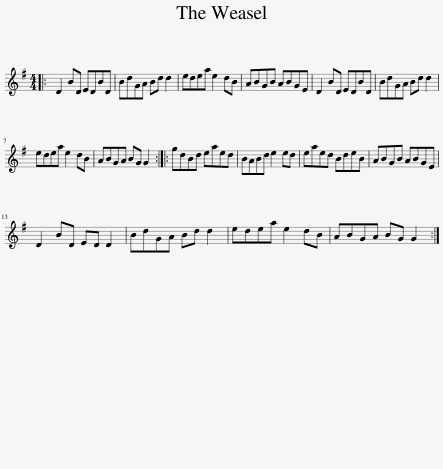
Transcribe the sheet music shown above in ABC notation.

X:1
L:1/8
M:4/4
I:linebreak $
K:G
V:1 treble
V:1
|: D2 BD EDBD | BdGA Bd d2 | edea e2 dB | ABGB ABGE | D2 BD EDBD | %5
 BdGA Bd d2 |$ edea e2 dB | ABGA BG G2 :: gdBd eaed | BABd e2 ed | %10
 eaed BdeB | ABGB ABGE |$ D2 BD ED D2 | BdGA Bd d2 | edea e2 dB | %15
 ABGA BG G2 :| %16
